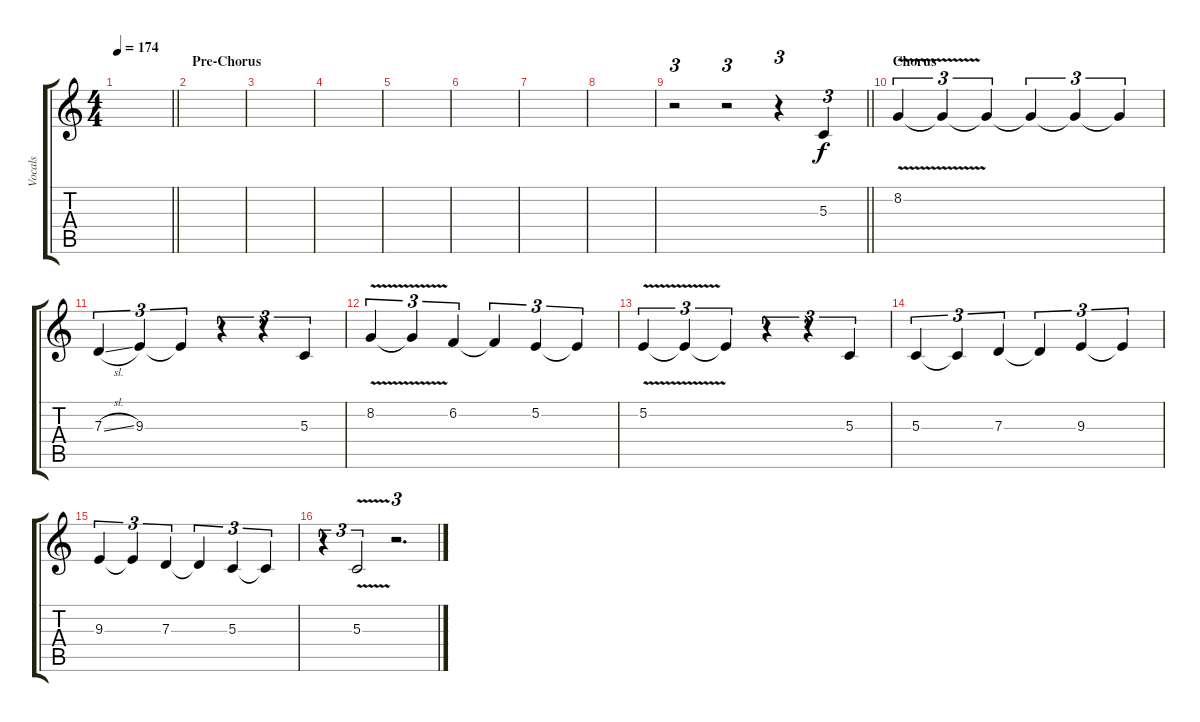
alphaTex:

\track ("Vocals" "Vocals") {instrument clarinet}
\staff {score tabs}
\tuning (E4 B3 G3 D3 A2 E2) {hide}
\ts (4 4)
\tempo 174
\clef g2
\barLineRight lightlight
\ks c
|
\section ("" "Pre-Chorus")
|
|
|
|
|
|
|
\barLineRight lightlight
r.2{tu (3 2)} r.2{tu (3 2)} r.4{tu (3 2)} 5.3.4{tu (3 2)} |
\section ("" "Chorus")
8.2{v}.4{tu (3 2)} 8.2{t}.4{tu (3 2)} 8.2{t}.4{tu (3 2)} 8.2{t}.4{tu (3 2)} 8.2{t}.4{tu (3 2)} 8.2{t}.4{tu (3 2)} |
7.3{sl}.4{tu (3 2)} 9.3.4{tu (3 2)} 9.3{t}.4{tu (3 2)} r.4{tu (3 2)} r.4{tu (3 2)} 5.3.4{tu (3 2)} |
8.2{v}.4{tu (3 2)} 8.2{t}.4{tu (3 2)} 6.2.4{tu (3 2)} 6.2{t}.4{tu (3 2)} 5.2.4{tu (3 2)} 5.2{t}.4{tu (3 2)} |
5.2{v}.4{tu (3 2)} 5.2{t}.4{tu (3 2)} 5.2{t}.4{tu (3 2)} r.4{tu (3 2)} r.4{tu (3 2)} 5.3.4{tu (3 2)} |
5.3.4{tu (3 2)} 5.3{t}.4{tu (3 2)} 7.3.4{tu (3 2)} 7.3{t}.4{tu (3 2)} 9.3.4{tu (3 2)} 9.3{t}.4{tu (3 2)} |
9.3.4{tu (3 2)} 9.3{t}.4{tu (3 2)} 7.3.4{tu (3 2)} 7.3{t}.4{tu (3 2)} 5.3.4{tu (3 2)} 5.3{t}.4{tu (3 2)} |
r.4{tu (3 2)} 5.3{v}.2{tu (3 2)} r.2{d tu (3 2)}
